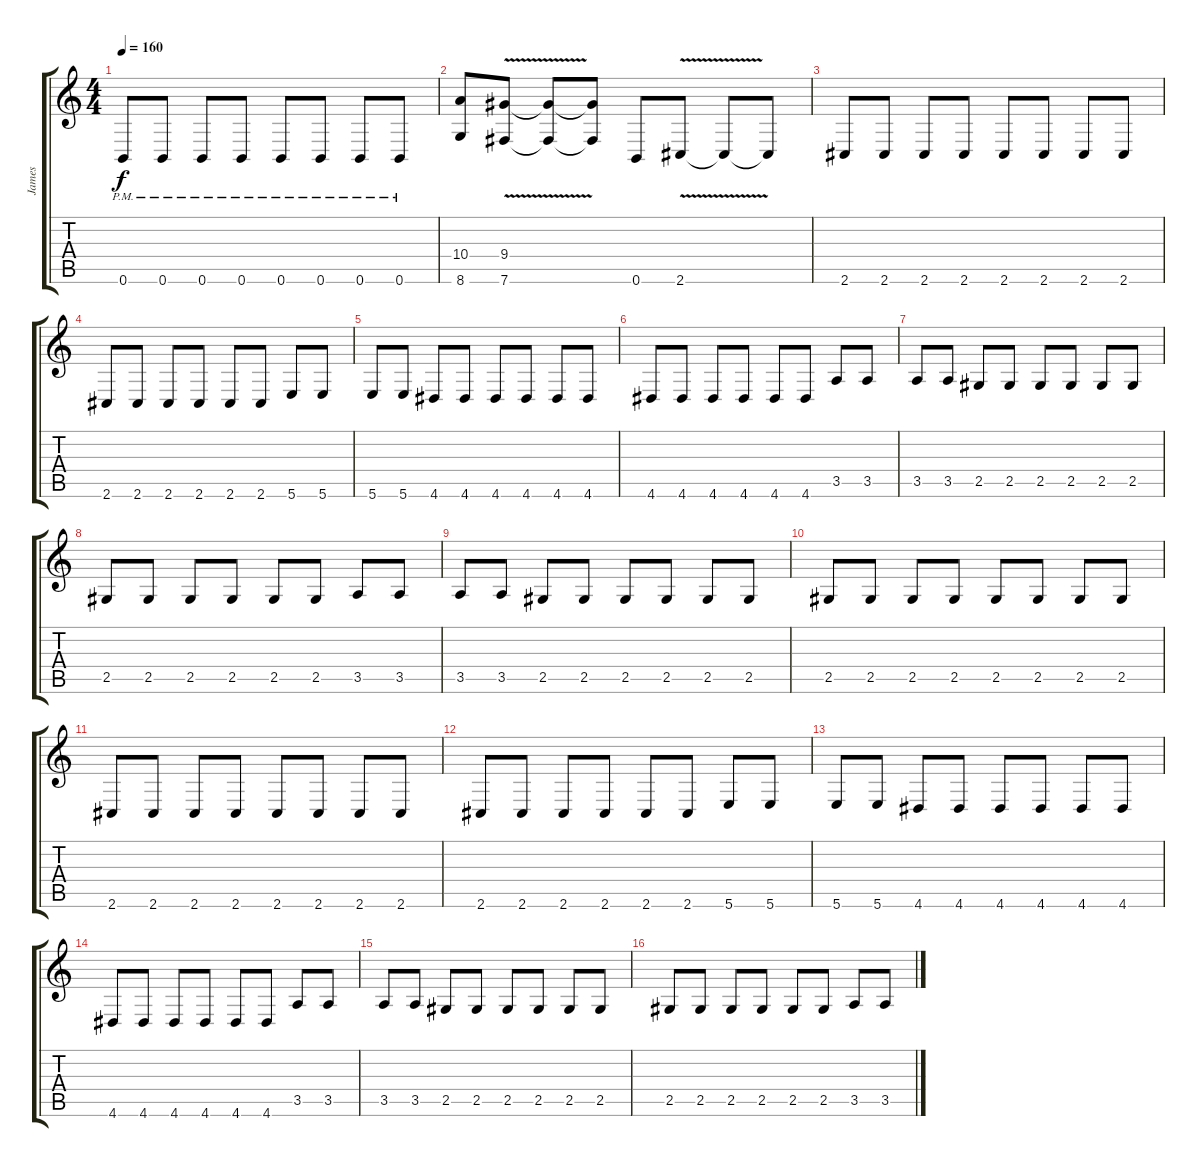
\track ("James" "James") {instrument distortionguitar}
\staff {score tabs}
\tuning (Db4 Ab3 E3 B2 Gb2 B1) {hide}
\ts (4 4)
\tempo 160
\clef g2
\ks c
0.6{pm}.8{dy f} 0.6{pm}.8 0.6{pm}.8 0.6{pm}.8 0.6{pm}.8 0.6{pm}.8 0.6{pm}.8 0.6{pm}.8 |
(10.4 8.6).8 (9.4 7.6{v}).8 (9.4{t} 7.6{t}).8 (9.4{t} 7.6{t}).8 0.6.8 2.6{v}.8 2.6{t}.8 2.6{t}.8 |
2.6.8 2.6.8 2.6.8 2.6.8 2.6.8 2.6.8 2.6.8 2.6.8 |
2.6.8 2.6.8 2.6.8 2.6.8 2.6.8 2.6.8 5.6.8 5.6.8 |
5.6.8 5.6.8 4.6.8 4.6.8 4.6.8 4.6.8 4.6.8 4.6.8 |
4.6.8 4.6.8 4.6.8 4.6.8 4.6.8 4.6.8 3.5.8 3.5.8 |
3.5.8 3.5.8 2.5.8 2.5.8 2.5.8 2.5.8 2.5.8 2.5.8 |
2.5.8 2.5.8 2.5.8 2.5.8 2.5.8 2.5.8 3.5.8 3.5.8 |
3.5.8 3.5.8 2.5.8 2.5.8 2.5.8 2.5.8 2.5.8 2.5.8 |
2.5.8 2.5.8 2.5.8 2.5.8 2.5.8 2.5.8 2.5.8 2.5.8 |
2.6.8 2.6.8 2.6.8 2.6.8 2.6.8 2.6.8 2.6.8 2.6.8 |
2.6.8 2.6.8 2.6.8 2.6.8 2.6.8 2.6.8 5.6.8 5.6.8 |
5.6.8 5.6.8 4.6.8 4.6.8 4.6.8 4.6.8 4.6.8 4.6.8 |
4.6.8 4.6.8 4.6.8 4.6.8 4.6.8 4.6.8 3.5.8 3.5.8 |
3.5.8 3.5.8 2.5.8 2.5.8 2.5.8 2.5.8 2.5.8 2.5.8 |
2.5.8 2.5.8 2.5.8 2.5.8 2.5.8 2.5.8 3.5.8 3.5.8
